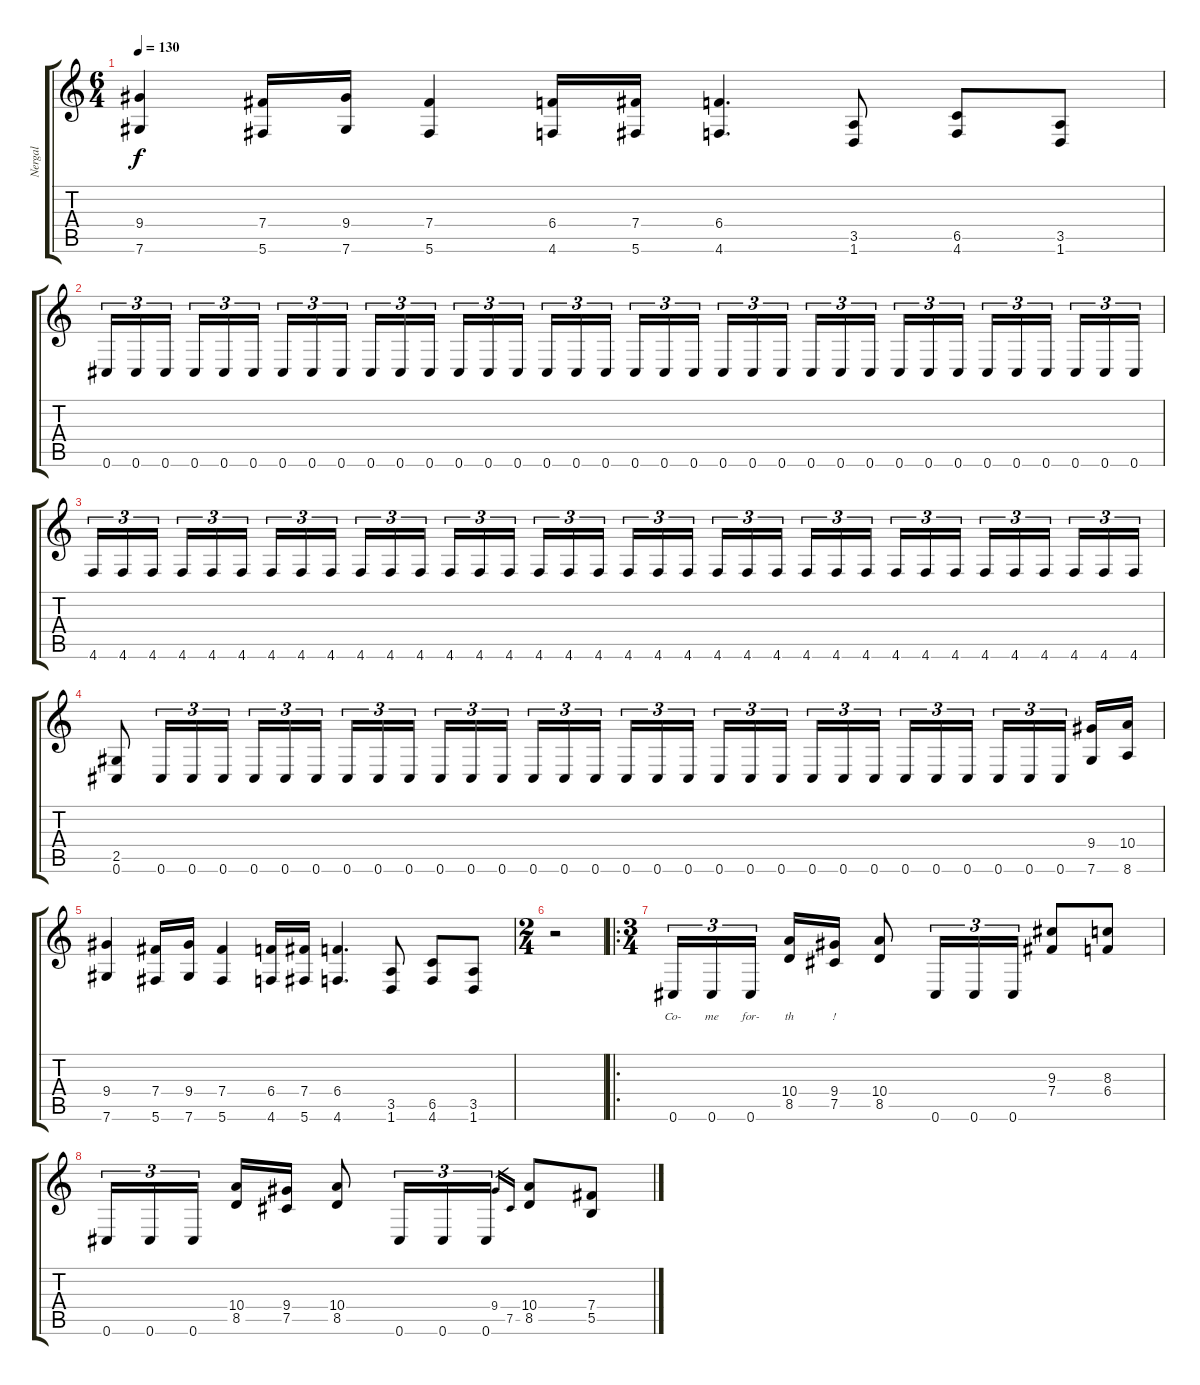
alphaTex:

\track ("Nergal" "Nergal") {instrument distortionguitar}
\staff {score tabs}
\tuning (Db4 Ab3 E3 B2 Gb2 Db2) {hide}
\ts (6 4)
\tempo 130
\clef g2
\ks c
(9.4 7.6).4{dy f} (7.4 5.6).16 (9.4 7.6).16 (7.4 5.6).4 (6.4 4.6).16 (7.4 5.6).16 (6.4 4.6).4{d} (3.5 1.6).8 (6.5 4.6).8 (3.5 1.6).8 |
0.6.16{tu (3 2)} 0.6.16{tu (3 2)} 0.6.16{tu (3 2) beam splitsecondary} 0.6.16{tu (3 2)} 0.6.16{tu (3 2)} 0.6.16{tu (3 2) beam splitsecondary} 0.6.16{tu (3 2)} 0.6.16{tu (3 2)} 0.6.16{tu (3 2) beam splitsecondary} 0.6.16{tu (3 2)} 0.6.16{tu (3 2)} 0.6.16{tu (3 2) beam splitsecondary} 0.6.16{tu (3 2)} 0.6.16{tu (3 2)} 0.6.16{tu (3 2) beam splitsecondary} 0.6.16{tu (3 2)} 0.6.16{tu (3 2)} 0.6.16{tu (3 2)} 0.6.16{tu (3 2)} 0.6.16{tu (3 2)} 0.6.16{tu (3 2) beam splitsecondary} 0.6.16{tu (3 2)} 0.6.16{tu (3 2)} 0.6.16{tu (3 2) beam splitsecondary} 0.6.16{tu (3 2)} 0.6.16{tu (3 2)} 0.6.16{tu (3 2) beam splitsecondary} 0.6.16{tu (3 2)} 0.6.16{tu (3 2)} 0.6.16{tu (3 2) beam splitsecondary} 0.6.16{tu (3 2)} 0.6.16{tu (3 2)} 0.6.16{tu (3 2) beam splitsecondary} 0.6.16{tu (3 2)} 0.6.16{tu (3 2)} 0.6.16{tu (3 2)} |
4.6.16{tu (3 2)} 4.6.16{tu (3 2)} 4.6.16{tu (3 2) beam splitsecondary} 4.6.16{tu (3 2)} 4.6.16{tu (3 2)} 4.6.16{tu (3 2) beam splitsecondary} 4.6.16{tu (3 2)} 4.6.16{tu (3 2)} 4.6.16{tu (3 2) beam splitsecondary} 4.6.16{tu (3 2)} 4.6.16{tu (3 2)} 4.6.16{tu (3 2) beam splitsecondary} 4.6.16{tu (3 2)} 4.6.16{tu (3 2)} 4.6.16{tu (3 2) beam splitsecondary} 4.6.16{tu (3 2)} 4.6.16{tu (3 2)} 4.6.16{tu (3 2)} 4.6.16{tu (3 2)} 4.6.16{tu (3 2)} 4.6.16{tu (3 2) beam splitsecondary} 4.6.16{tu (3 2)} 4.6.16{tu (3 2)} 4.6.16{tu (3 2) beam splitsecondary} 4.6.16{tu (3 2)} 4.6.16{tu (3 2)} 4.6.16{tu (3 2) beam splitsecondary} 4.6.16{tu (3 2)} 4.6.16{tu (3 2)} 4.6.16{tu (3 2) beam splitsecondary} 4.6.16{tu (3 2)} 4.6.16{tu (3 2)} 4.6.16{tu (3 2) beam splitsecondary} 4.6.16{tu (3 2)} 4.6.16{tu (3 2)} 4.6.16{tu (3 2)} |
(2.5 0.6).8 0.6.16{tu (3 2)} 0.6.16{tu (3 2)} 0.6.16{tu (3 2) beam splitsecondary} 0.6.16{tu (3 2)} 0.6.16{tu (3 2)} 0.6.16{tu (3 2) beam splitsecondary} 0.6.16{tu (3 2)} 0.6.16{tu (3 2)} 0.6.16{tu (3 2) beam splitsecondary} 0.6.16{tu (3 2)} 0.6.16{tu (3 2)} 0.6.16{tu (3 2) beam splitsecondary} 0.6.16{tu (3 2)} 0.6.16{tu (3 2)} 0.6.16{tu (3 2)} 0.6.16{tu (3 2)} 0.6.16{tu (3 2)} 0.6.16{tu (3 2) beam splitsecondary} 0.6.16{tu (3 2)} 0.6.16{tu (3 2)} 0.6.16{tu (3 2) beam splitsecondary} 0.6.16{tu (3 2)} 0.6.16{tu (3 2)} 0.6.16{tu (3 2) beam splitsecondary} 0.6.16{tu (3 2)} 0.6.16{tu (3 2)} 0.6.16{tu (3 2) beam splitsecondary} 0.6.16{tu (3 2)} 0.6.16{tu (3 2)} 0.6.16{tu (3 2) beam splitsecondary} (9.4 7.6).16 (10.4 8.6).16 |
(9.4 7.6).4 (7.4 5.6).16 (9.4 7.6).16 (7.4 5.6).4 (6.4 4.6).16 (7.4 5.6).16 (6.4 4.6).4{d} (3.5 1.6).8 (6.5 4.6).8 (3.5 1.6).8 |
\ts (2 4)
r.2 |
\ro
\ts (3 4)
0.6.16{tu (3 2) lyrics (0 "") lyrics (1 "Co-") lyrics (2 "") lyrics (3 "") lyrics (4 "")} 0.6.16{tu (3 2) lyrics (0 "") lyrics (1 "me") lyrics (2 "") lyrics (3 "") lyrics (4 "")} 0.6.16{tu (3 2) lyrics (0 "") lyrics (1 "for-") lyrics (2 "") lyrics (3 "") lyrics (4 "") beam splitsecondary} (10.4 8.5).16{lyrics (0 "") lyrics (1 "th") lyrics (2 "") lyrics (3 "") lyrics (4 "")} (9.4 7.5).16{lyrics (0 "") lyrics (1 "!") lyrics (2 "") lyrics (3 "") lyrics (4 "")} (10.4 8.5).8 0.6.16{tu (3 2)} 0.6.16{tu (3 2)} 0.6.16{tu (3 2)} (9.3 7.4).8 (8.3 6.4).8 |
0.6.16{tu (3 2)} 0.6.16{tu (3 2)} 0.6.16{tu (3 2) beam splitsecondary} (10.4 8.5).16 (9.4 7.5).16 (10.4 8.5).8 0.6.16{tu (3 2)} 0.6.16{tu (3 2)} 0.6.16{tu (3 2)} 9.4.16{gr} 7.5.16{gr} (10.4 8.5).8 (7.4 5.5).8
